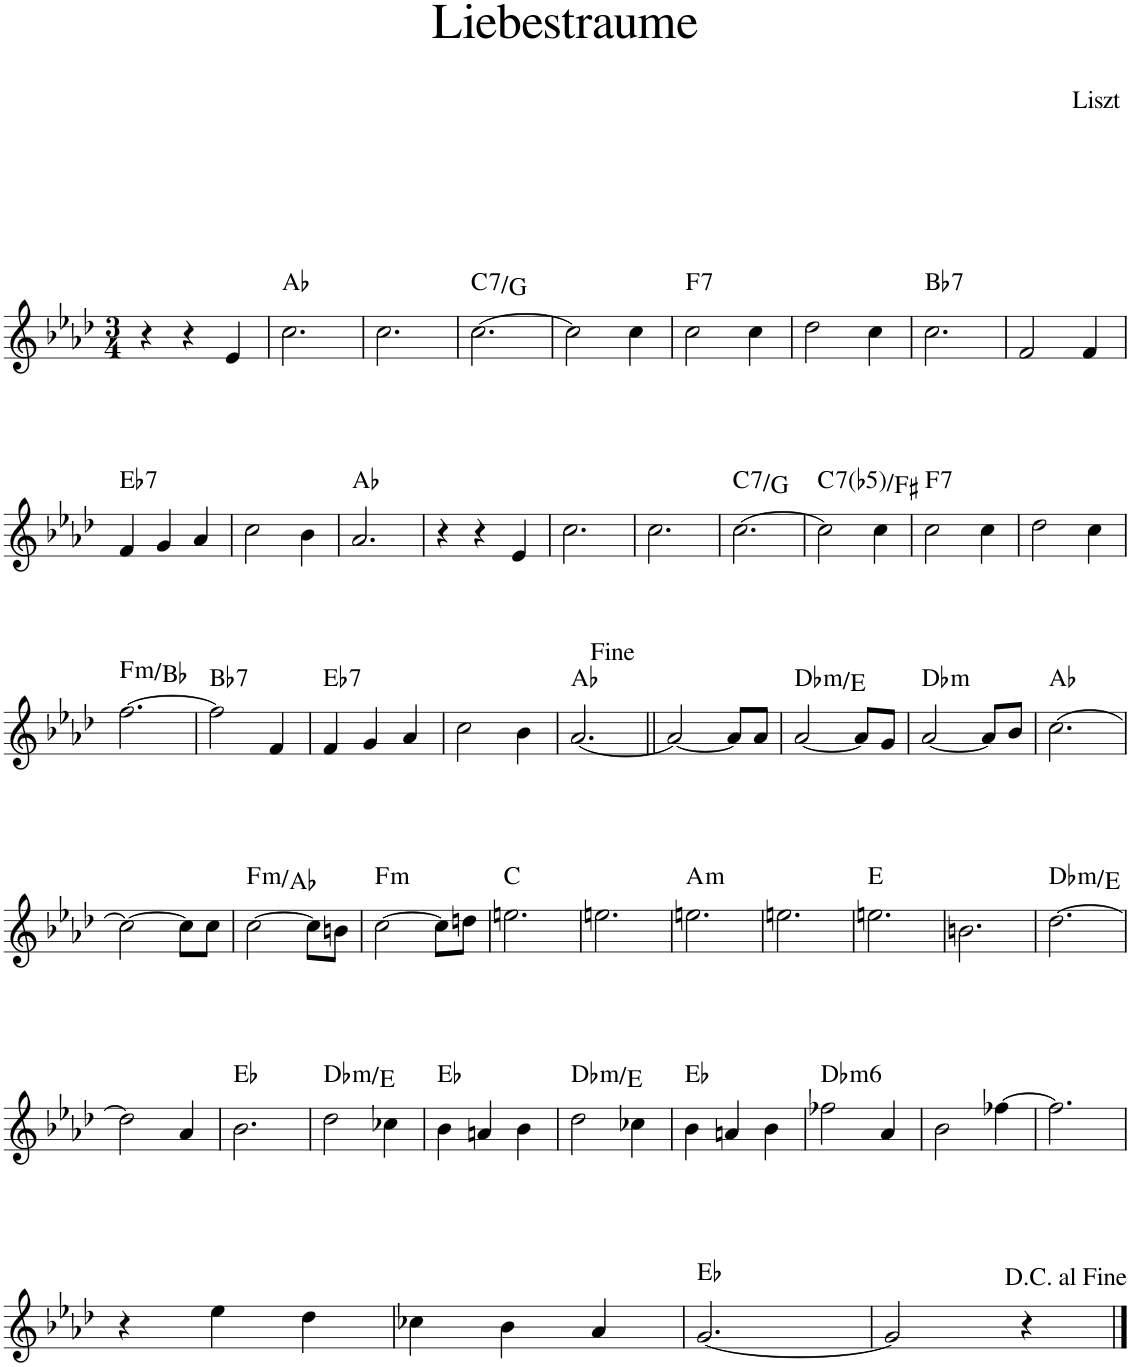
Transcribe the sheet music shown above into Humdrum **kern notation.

**kern	**harte
*part1	*part1
*staff1	*
*I"Piano	*
*I'Pno.	*
*clefG2	*
*k[b-e-a-d-]	*
*M3/4	*
=1	=1
4r	.
4r	.
4e-/	.
=2	=2
2.cc\	Ab:maj
=3	=3
2.cc\	.
=4	=4
!	!LO:H:kt=7
[2.cc\	C:7/5
=5	=5
2cc\]	.
4cc\	.
=6	=6
!	!LO:H:kt=7
2cc\	F:7
4cc\	.
=7	=7
2dd-\	.
4cc\	.
=8	=8
!	!LO:H:kt=7
2.cc\	Bb:7
=9	=9
2f/	.
4f/	.
!!LO:LB:g=z
=10	=10
!	!LO:H:kt=7
4f/	Eb:7
4g/	.
4a-/	.
=11	=11
2cc\	.
4b-\	.
=12	=12
2.a-/	Ab:maj
=13	=13
4r	.
4r	.
4e-/	.
=14	=14
2.cc\	.
=15	=15
2.cc\	.
=16	=16
!	!LO:H:kt=7
[2.cc\	C:7/5
=17	=17
!	!LO:H:kt=7
2cc\]	C:(3,b5,b7)/#4
4cc\	.
=18	=18
!	!LO:H:kt=7
2cc\	F:7
4cc\	.
=19	=19
2dd-\	.
4cc\	.
!!LO:LB:g=z
=20	=20
!	!LO:H:kt=m
[2.ff\	F:min/4
=21	=21
!	!LO:H:kt=7
2ff\]	Bb:7
4f/	.
=22	=22
!	!LO:H:kt=7
4f/	Eb:7
4g/	.
4a-/	.
=23	=23
2cc\	.
4b-\	.
=24	=24
[2.a-/	Ab:maj
=25||	=25||
2a-/_	.
8a-/L]	.
8a-/J	.
=26	=26
!	!LO:H:kt=m
[2a-/	Db:min/#2
8a-/L]	.
8g/J	.
=27	=27
!	!LO:H:kt=m
[2a-/	Db:min
8a-/L]	.
8b-/J	.
=28	=28
[2.cc\	Ab:maj
!!LO:LB:g=z
=29	=29
2cc\_	.
8cc\L]	.
8cc\J	.
=30	=30
!	!LO:H:kt=m
[2cc\	F:min/b3
8cc\L]	.
8bn\J	.
=31	=31
!	!LO:H:kt=m
[2cc\	F:min
8cc\L]	.
8ddn\J	.
=32	=32
2.een\	C:maj
=33	=33
2.een\	.
=34	=34
!	!LO:H:kt=m
2.een\	A:min
=35	=35
2.een\	.
=36	=36
2.een\	E:maj
=37	=37
2.bn\	.
=38	=38
!	!LO:H:kt=m
[2.dd-\	Db:min/#2
!!LO:LB:g=z
=39	=39
2dd-\]	.
4a-/	.
=40	=40
2.b-\	Eb:maj
=41	=41
!	!LO:H:kt=m
2dd-\	Db:min/#2
4cc-X\	.
=42	=42
4b-\	Eb:maj
4an/	.
4b-\	.
=43	=43
!	!LO:H:kt=m
2dd-\	Db:min/#2
4cc-X\	.
=44	=44
4b-\	Eb:maj
4an/	.
4b-\	.
=45	=45
!	!LO:H:kt=m6
2ff-X\	Db:min6
4a-/	.
=46	=46
2b-\	.
[4ff-X\	.
=47	=47
2.ff-\]	.
!!LO:LB:g=z
=48	=48
4r	.
4ee-\	.
4dd-\	.
=49	=49
4cc-X\	.
4b-\	.
4a-/	.
=50	=50
[2.g/	Eb:maj
=51	=51
2g/]	.
4r	.
==	==
*-	*-
